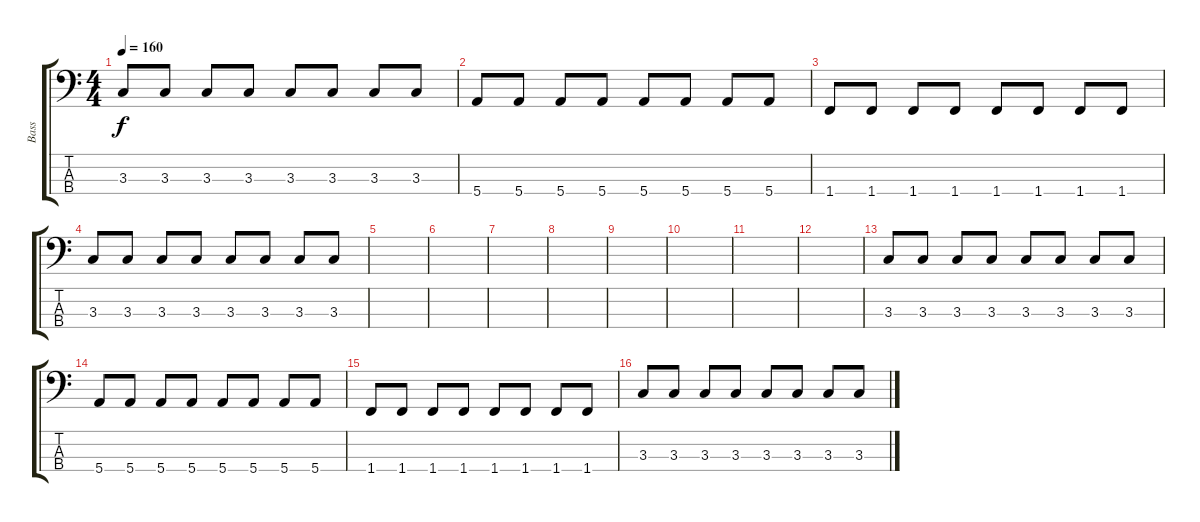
\track ("Bass" "Bass") {instrument electricbassfinger}
\staff {score tabs}
\tuning (G2 D2 A1 E1) {hide}
\ts (4 4)
\tempo 160
\clef f4
\ks c
3.3.8{dy f} 3.3.8 3.3.8 3.3.8 3.3.8 3.3.8 3.3.8 3.3.8 |
5.4.8 5.4.8 5.4.8 5.4.8 5.4.8 5.4.8 5.4.8 5.4.8 |
1.4.8 1.4.8 1.4.8 1.4.8 1.4.8 1.4.8 1.4.8 1.4.8 |
3.3.8 3.3.8 3.3.8 3.3.8 3.3.8 3.3.8 3.3.8 3.3.8 |
|
|
|
|
|
|
|
|
3.3.8 3.3.8 3.3.8 3.3.8 3.3.8 3.3.8 3.3.8 3.3.8 |
5.4.8 5.4.8 5.4.8 5.4.8 5.4.8 5.4.8 5.4.8 5.4.8 |
1.4.8 1.4.8 1.4.8 1.4.8 1.4.8 1.4.8 1.4.8 1.4.8 |
3.3.8 3.3.8 3.3.8 3.3.8 3.3.8 3.3.8 3.3.8 3.3.8
